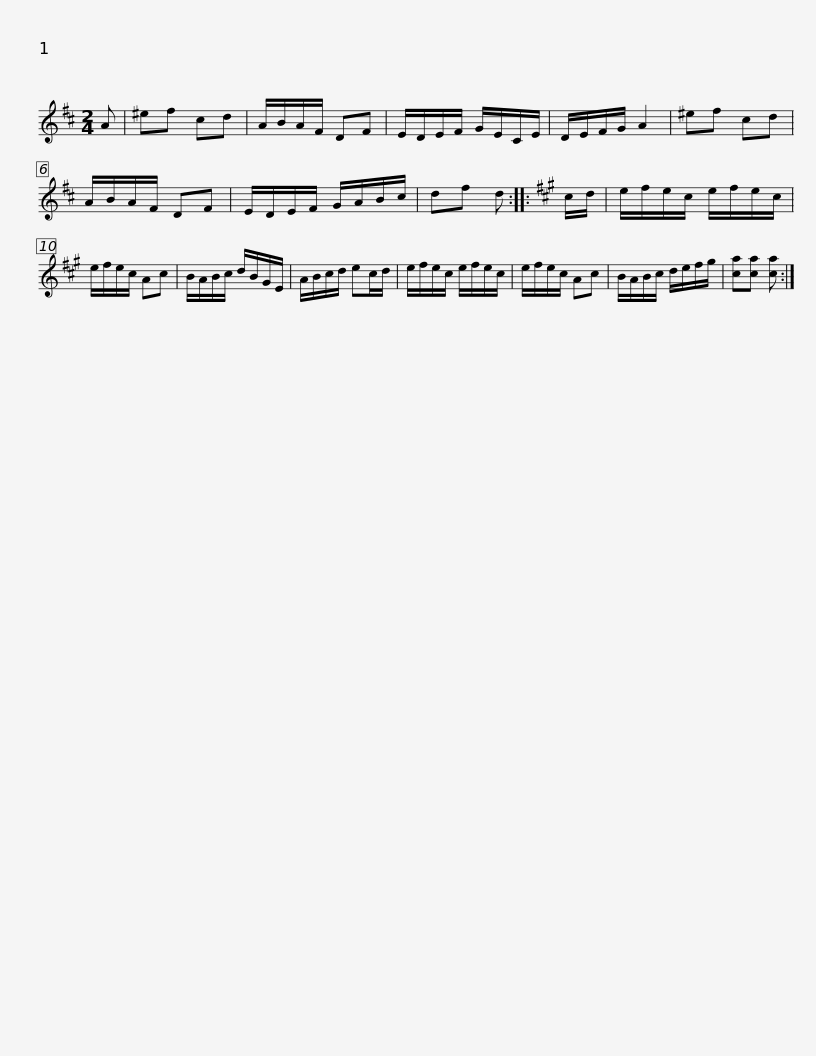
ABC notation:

X:1
L:1/8
M:2/4
I:linebreak $
K:D
V:1 treble
V:1
 A | ^ef cd | A/B/A/F/ DF | E/D/E/F/ G/E/C/E/ | D/E/F/G/ A2 | %5
 ^ef cd | A/B/A/F/ DF | E/D/E/F/ G/A/B/c/ |$ df d ::[K:A] c/d/ | %10
 e/f/e/c/ e/f/e/c/ | e/f/e/c/ Ac | B/A/B/c/ d/B/G/E/ | A/B/c/d/ ec/d/ | e/f/e/c/ e/f/e/c/ |$ %15
 e/f/e/c/ Ac | B/A/B/c/ d/e/f/g/ | [ca][ca] [ca] :| %18
